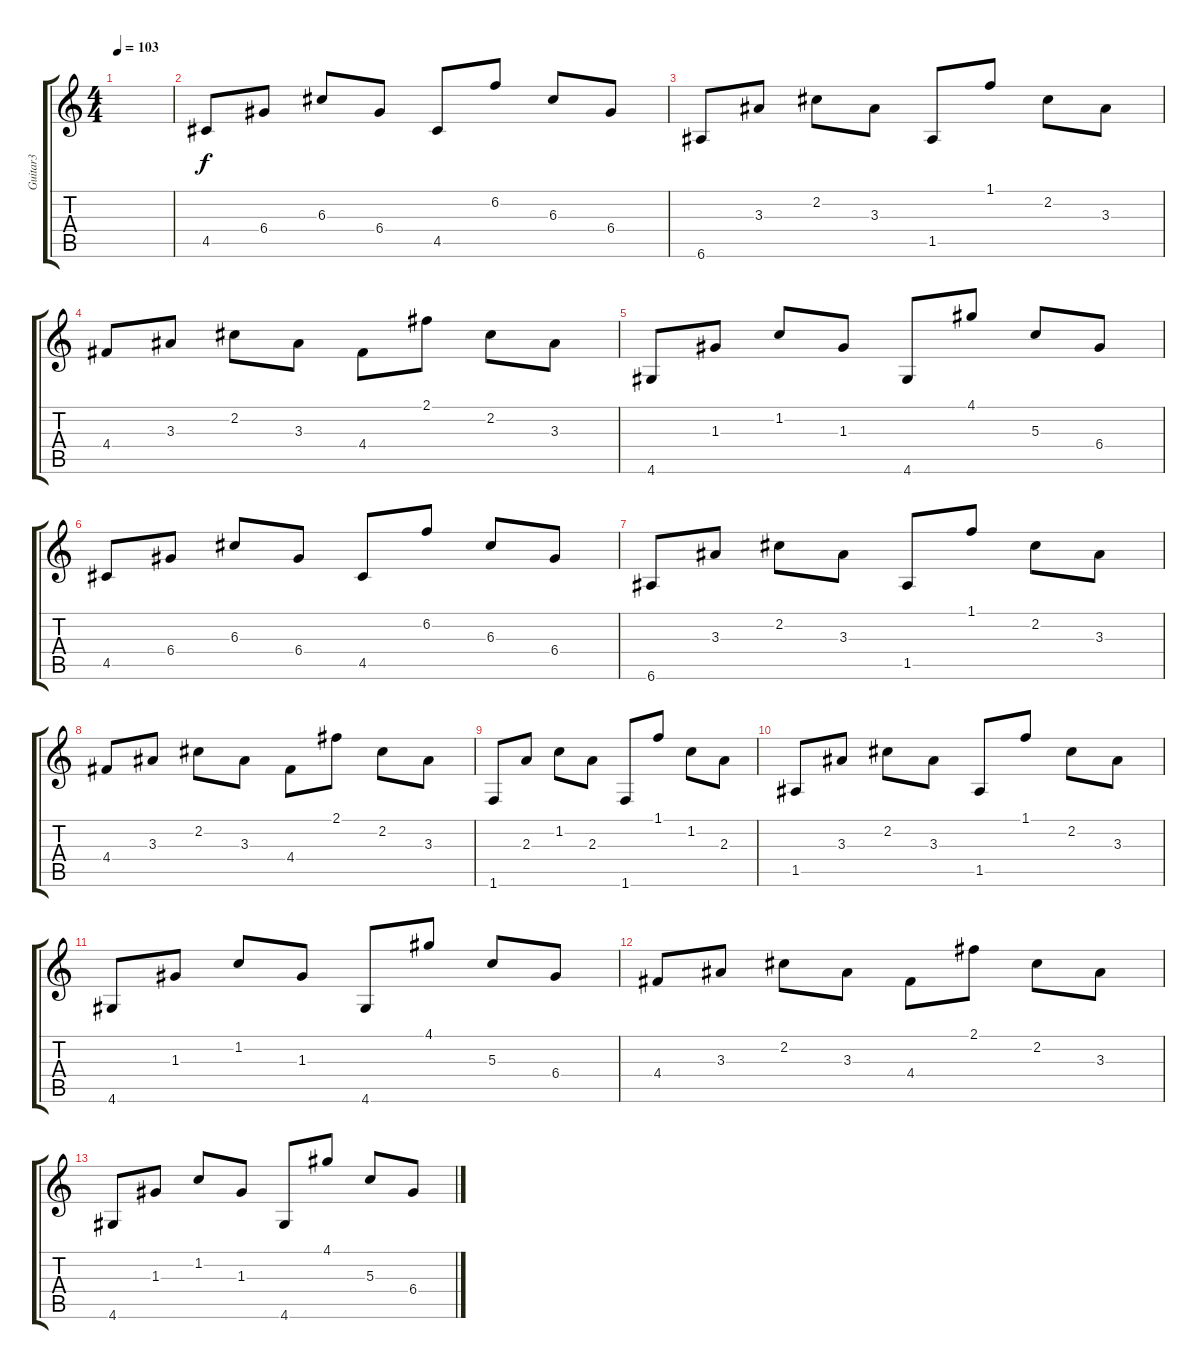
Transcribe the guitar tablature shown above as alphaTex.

\track ("Guitar3" "Guitar3") {instrument electricguitarjazz}
\staff {score tabs}
\tuning (E4 B3 G3 D3 A2 E2) {hide}
\ts (4 4)
\tempo 103
\clef g2
\ks c
|
4.5.8 6.4.8 6.3.8 6.4.8 4.5.8 6.2.8 6.3.8 6.4.8 |
6.6.8 3.3.8 2.2.8 3.3.8 1.5.8 1.1.8 2.2.8 3.3.8 |
4.4.8 3.3.8 2.2.8 3.3.8 4.4.8 2.1.8 2.2.8 3.3.8 |
4.6.8 1.3.8 1.2.8 1.3.8 4.6.8 4.1.8 5.3.8 6.4.8 |
4.5.8 6.4.8 6.3.8 6.4.8 4.5.8 6.2.8 6.3.8 6.4.8 |
6.6.8 3.3.8 2.2.8 3.3.8 1.5.8 1.1.8 2.2.8 3.3.8 |
4.4.8 3.3.8 2.2.8 3.3.8 4.4.8 2.1.8 2.2.8 3.3.8 |
1.6.8 2.3.8 1.2.8 2.3.8 1.6.8 1.1.8 1.2.8 2.3.8 |
1.5.8 3.3.8 2.2.8 3.3.8 1.5.8 1.1.8 2.2.8 3.3.8 |
4.6.8 1.3.8 1.2.8 1.3.8 4.6.8 4.1.8 5.3.8 6.4.8 |
4.4.8 3.3.8 2.2.8 3.3.8 4.4.8 2.1.8 2.2.8 3.3.8 |
4.6.8 1.3.8 1.2.8 1.3.8 4.6.8 4.1.8 5.3.8 6.4.8
